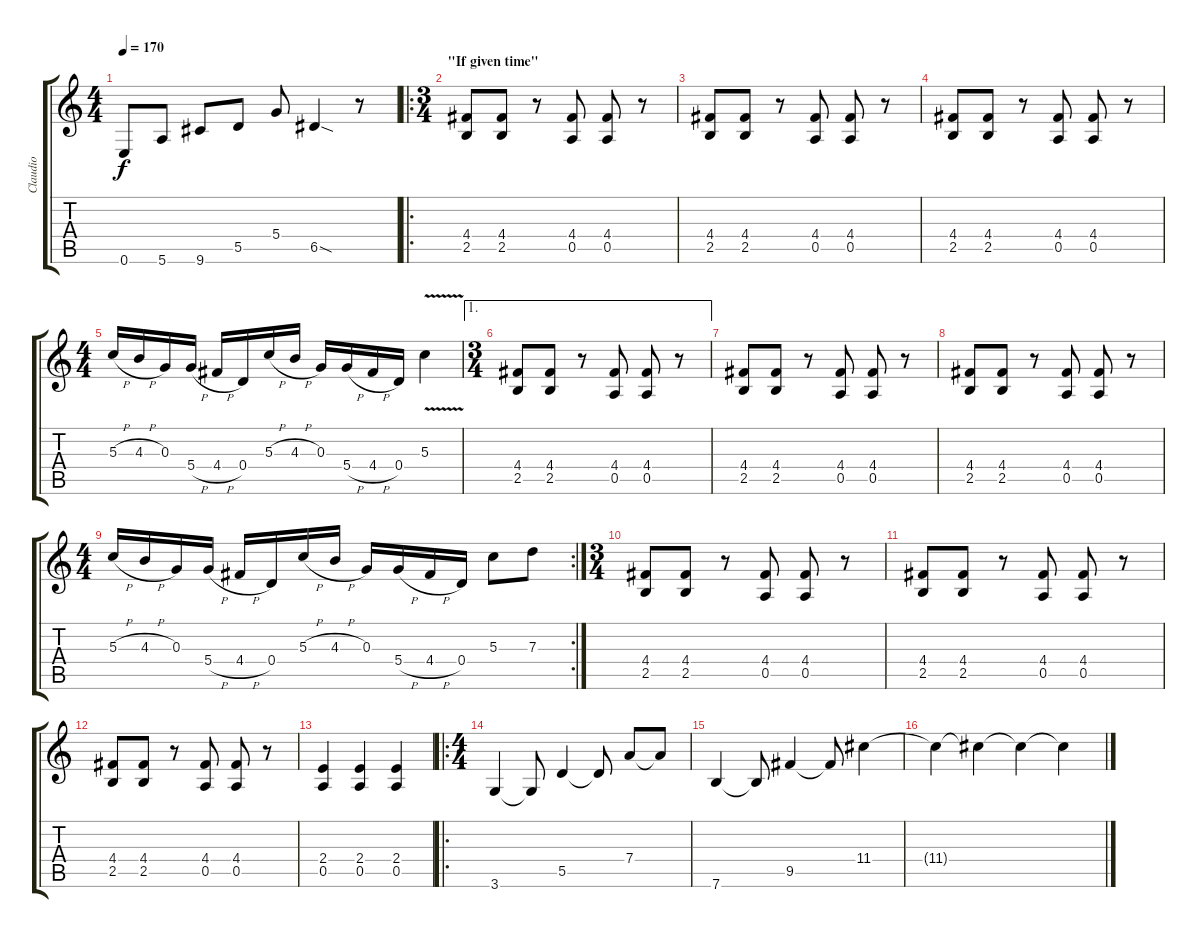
\track ("Claudio" "Claudio") {instrument distortionguitar}
\staff {score tabs}
\tuning (E4 B3 G3 D3 A2 E2) {hide}
\ts (4 4)
\tempo 170
\clef g2
\ks c
0.6.8{dy f} 5.6.8 9.6.8 5.5.8 5.4.8 6.5{sod}.4 r.8 |
\ro
\ts (3 4)
\section ("" "\"If given time\"")
(4.4 2.5).8 (4.4 2.5).8 r.8 (4.4 0.5).8 (4.4 0.5).8 r.8 |
(4.4 2.5).8 (4.4 2.5).8 r.8 (4.4 0.5).8 (4.4 0.5).8 r.8 |
(4.4 2.5).8 (4.4 2.5).8 r.8 (4.4 0.5).8 (4.4 0.5).8 r.8 |
\ts (4 4)
5.3{h}.16 4.3{h}.16 0.3.16 5.4{h}.16 4.4{h}.16 0.4.16 5.3{h}.16 4.3{h}.16 0.3.16 5.4{h}.16 4.4{h}.16 0.4.16 5.3{v}.4 |
\ae 1
\ts (3 4)
(4.4 2.5).8 (4.4 2.5).8 r.8 (4.4 0.5).8 (4.4 0.5).8 r.8 |
(4.4 2.5).8 (4.4 2.5).8 r.8 (4.4 0.5).8 (4.4 0.5).8 r.8 |
(4.4 2.5).8 (4.4 2.5).8 r.8 (4.4 0.5).8 (4.4 0.5).8 r.8 |
\rc 2
\ts (4 4)
5.3{h}.16 4.3{h}.16 0.3.16 5.4{h}.16 4.4{h}.16 0.4.16 5.3{h}.16 4.3{h}.16 0.3.16 5.4{h}.16 4.4{h}.16 0.4.16 5.3.8 7.3.8 |
\ts (3 4)
(4.4 2.5).8 (4.4 2.5).8 r.8 (4.4 0.5).8 (4.4 0.5).8 r.8 |
(4.4 2.5).8 (4.4 2.5).8 r.8 (4.4 0.5).8 (4.4 0.5).8 r.8 |
(4.4 2.5).8 (4.4 2.5).8 r.8 (4.4 0.5).8 (4.4 0.5).8 r.8 |
(2.4 0.5).4 (2.4 0.5).4 (2.4 0.5).4 |
\ro
\ts (4 4)
3.6.4 3.6{t}.8 5.5.4 5.5{t}.8 7.4.8 7.4{t}.8 |
7.6.4 7.6{t}.8 9.5.4 9.5{t}.8 11.4.4 |
11.4{t}.4 11.4{t}.4 11.4{t}.4 11.4{t}.4
